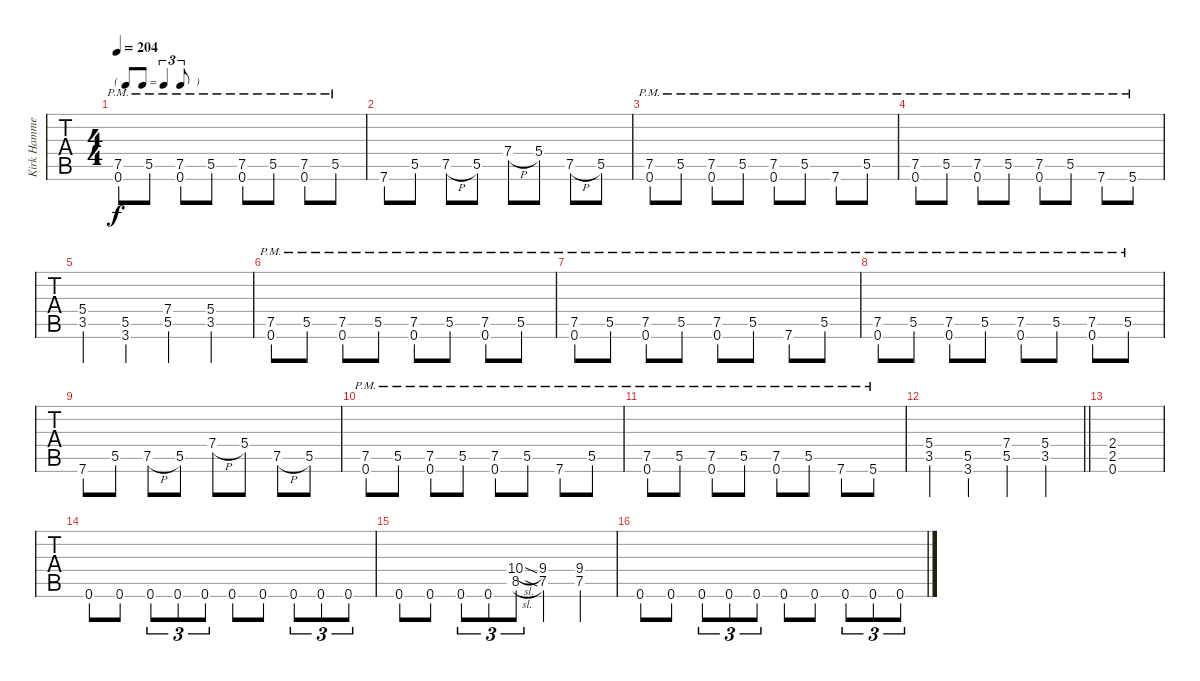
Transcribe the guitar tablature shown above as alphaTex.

\track ("Kirk Hammett" "Kirk Hamme") {instrument distortionguitar}
\staff {tabs}
\tuning (E4 B3 G3 D3 A2 E2) {hide}
\ts (4 4)
\tf triplet8th
\tempo 204
\clef g2
\ks c
(7.5{pm} 0.6{pm}).8{dy f} 5.5{pm}.8 (7.5{pm} 0.6{pm}).8 5.5{pm}.8 (7.5{pm} 0.6{pm}).8 5.5{pm}.8 (7.5{pm} 0.6{pm}).8 5.5{pm}.8 |
7.6.8 5.5.8 7.5{h}.8 5.5.8 7.4{h}.8 5.4.8 7.5{h}.8 5.5.8 |
(7.5{pm} 0.6{pm}).8 5.5{pm}.8 (7.5{pm} 0.6{pm}).8 5.5{pm}.8 (7.5{pm} 0.6{pm}).8 5.5{pm}.8 7.6{pm}.8 5.5{pm}.8 |
(7.5{pm} 0.6{pm}).8 5.5{pm}.8 (7.5{pm} 0.6{pm}).8 5.5{pm}.8 (7.5{pm} 0.6{pm}).8 5.5{pm}.8 7.6{pm}.8 5.6{pm}.8 |
(5.4 3.5).4 (5.5 3.6).4 (7.4 5.5).4 (5.4 3.5).4 |
(7.5{pm} 0.6{pm}).8 5.5{pm}.8 (7.5{pm} 0.6{pm}).8 5.5{pm}.8 (7.5{pm} 0.6{pm}).8 5.5{pm}.8 (7.5{pm} 0.6{pm}).8 5.5{pm}.8 |
(7.5{pm} 0.6{pm}).8 5.5{pm}.8 (7.5{pm} 0.6{pm}).8 5.5{pm}.8 (7.5{pm} 0.6{pm}).8 5.5{pm}.8 7.6{pm}.8 5.5{pm}.8 |
(7.5{pm} 0.6{pm}).8 5.5{pm}.8 (7.5{pm} 0.6{pm}).8 5.5{pm}.8 (7.5{pm} 0.6{pm}).8 5.5{pm}.8 (7.5{pm} 0.6{pm}).8 5.5{pm}.8 |
7.6.8 5.5.8 7.5{h}.8 5.5.8 7.4{h}.8 5.4.8 7.5{h}.8 5.5.8 |
(7.5{pm} 0.6{pm}).8 5.5{pm}.8 (7.5{pm} 0.6{pm}).8 5.5{pm}.8 (7.5{pm} 0.6{pm}).8 5.5{pm}.8 7.6{pm}.8 5.5{pm}.8 |
(7.5{pm} 0.6{pm}).8 5.5{pm}.8 (7.5{pm} 0.6{pm}).8 5.5{pm}.8 (7.5{pm} 0.6{pm}).8 5.5{pm}.8 7.6{pm}.8 5.6{pm}.8 |
\barLineRight lightlight
(5.4 3.5).4 (5.5 3.6).4 (7.4 5.5).4 (5.4 3.5).4 |
(2.4 2.5 0.6).1 |
0.6.8 0.6.8 0.6.8{tu (3 2)} 0.6.8{tu (3 2)} 0.6.8{tu (3 2)} 0.6.8 0.6.8 0.6.8{tu (3 2)} 0.6.8{tu (3 2)} 0.6.8{tu (3 2)} |
0.6.8 0.6.8 0.6.8{tu (3 2)} 0.6.8{tu (3 2)} (10.4{sl} 8.5{sl}).8{tu (3 2)} (9.4 7.5).4 (9.4 7.5).4 |
0.6.8 0.6.8 0.6.8{tu (3 2)} 0.6.8{tu (3 2)} 0.6.8{tu (3 2)} 0.6.8 0.6.8 0.6.8{tu (3 2)} 0.6.8{tu (3 2)} 0.6.8{tu (3 2)}
